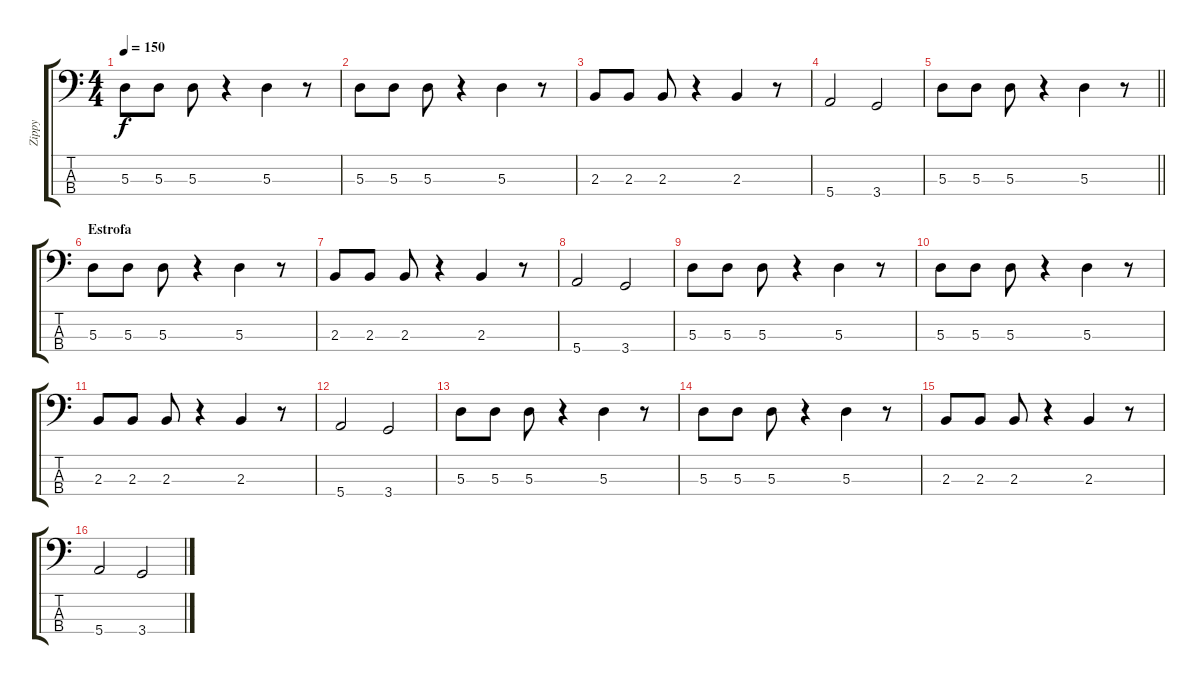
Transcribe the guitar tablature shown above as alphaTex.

\track ("Zippy" "Zippy") {instrument electricbassfinger}
\staff {score tabs}
\tuning (G2 D2 A1 E1) {hide}
\ts (4 4)
\tempo 150
\clef f4
\ks c
5.3.8{dy f} 5.3.8 5.3.8 r.4 5.3.4 r.8 |
5.3.8 5.3.8 5.3.8 r.4 5.3.4 r.8 |
2.3.8 2.3.8 2.3.8 r.4 2.3.4 r.8 |
5.4.2 3.4.2 |
\barLineRight lightlight
5.3.8 5.3.8 5.3.8 r.4 5.3.4 r.8 |
\section ("" "Estrofa")
5.3.8 5.3.8 5.3.8 r.4 5.3.4 r.8 |
2.3.8 2.3.8 2.3.8 r.4 2.3.4 r.8 |
5.4.2 3.4.2 |
5.3.8 5.3.8 5.3.8 r.4 5.3.4 r.8 |
5.3.8 5.3.8 5.3.8 r.4 5.3.4 r.8 |
2.3.8 2.3.8 2.3.8 r.4 2.3.4 r.8 |
5.4.2 3.4.2 |
5.3.8 5.3.8 5.3.8 r.4 5.3.4 r.8 |
5.3.8 5.3.8 5.3.8 r.4 5.3.4 r.8 |
2.3.8 2.3.8 2.3.8 r.4 2.3.4 r.8 |
5.4.2 3.4.2
